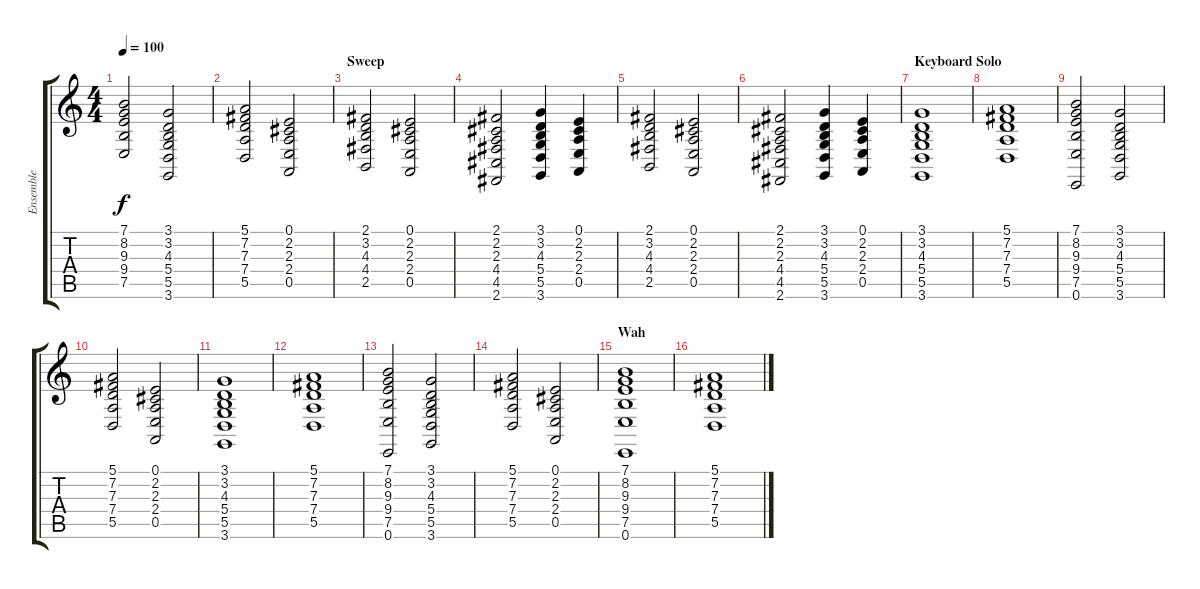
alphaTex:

\track ("Ensemble" "Ensemble") {instrument stringensemble1}
\staff {score tabs}
\tuning (E4 B3 G3 D3 A2 E2) {hide}
\ts (4 4)
\tempo 100
\clef g2
\ks c
(7.1 8.2 9.3 9.4 7.5).2{dy f} (3.1 3.2 4.3 5.4 5.5 3.6).2 |
(5.1 7.2 7.3 7.4 5.5).2 (0.1 2.2 2.3 2.4 0.5).2 |
\section ("" "Sweep")
(2.1 3.2 4.3 4.4 2.5).2 (0.1 2.2 2.3 2.4 0.5).2 |
(2.1 2.2 2.3 4.4 4.5 2.6).2 (3.1 3.2 4.3 5.4 5.5 3.6).4 (0.1 2.2 2.3 2.4 0.5).4 |
(2.1 3.2 4.3 4.4 2.5).2 (0.1 2.2 2.3 2.4 0.5).2 |
(2.1 2.2 2.3 4.4 4.5 2.6).2 (3.1 3.2 4.3 5.4 5.5 3.6).4 (0.1 2.2 2.3 2.4 0.5).4 |
\section ("" "Keyboard Solo")
(3.1 3.2 4.3 5.4 5.5 3.6).1 |
(5.1 7.2 7.3 7.4 5.5).1 |
(7.1 8.2 9.3 9.4 7.5 0.6).2 (3.1 3.2 4.3 5.4 5.5 3.6).2 |
(5.1 7.2 7.3 7.4 5.5).2 (0.1 2.2 2.3 2.4 0.5).2 |
(3.1 3.2 4.3 5.4 5.5 3.6).1 |
(5.1 7.2 7.3 7.4 5.5).1 |
(7.1 8.2 9.3 9.4 7.5 0.6).2 (3.1 3.2 4.3 5.4 5.5 3.6).2 |
(5.1 7.2 7.3 7.4 5.5).2 (0.1 2.2 2.3 2.4 0.5).2 |
\section ("" "Wah")
(7.1 8.2 9.3 9.4 7.5 0.6).1 |
(5.1 7.2 7.3 7.4 5.5).1
